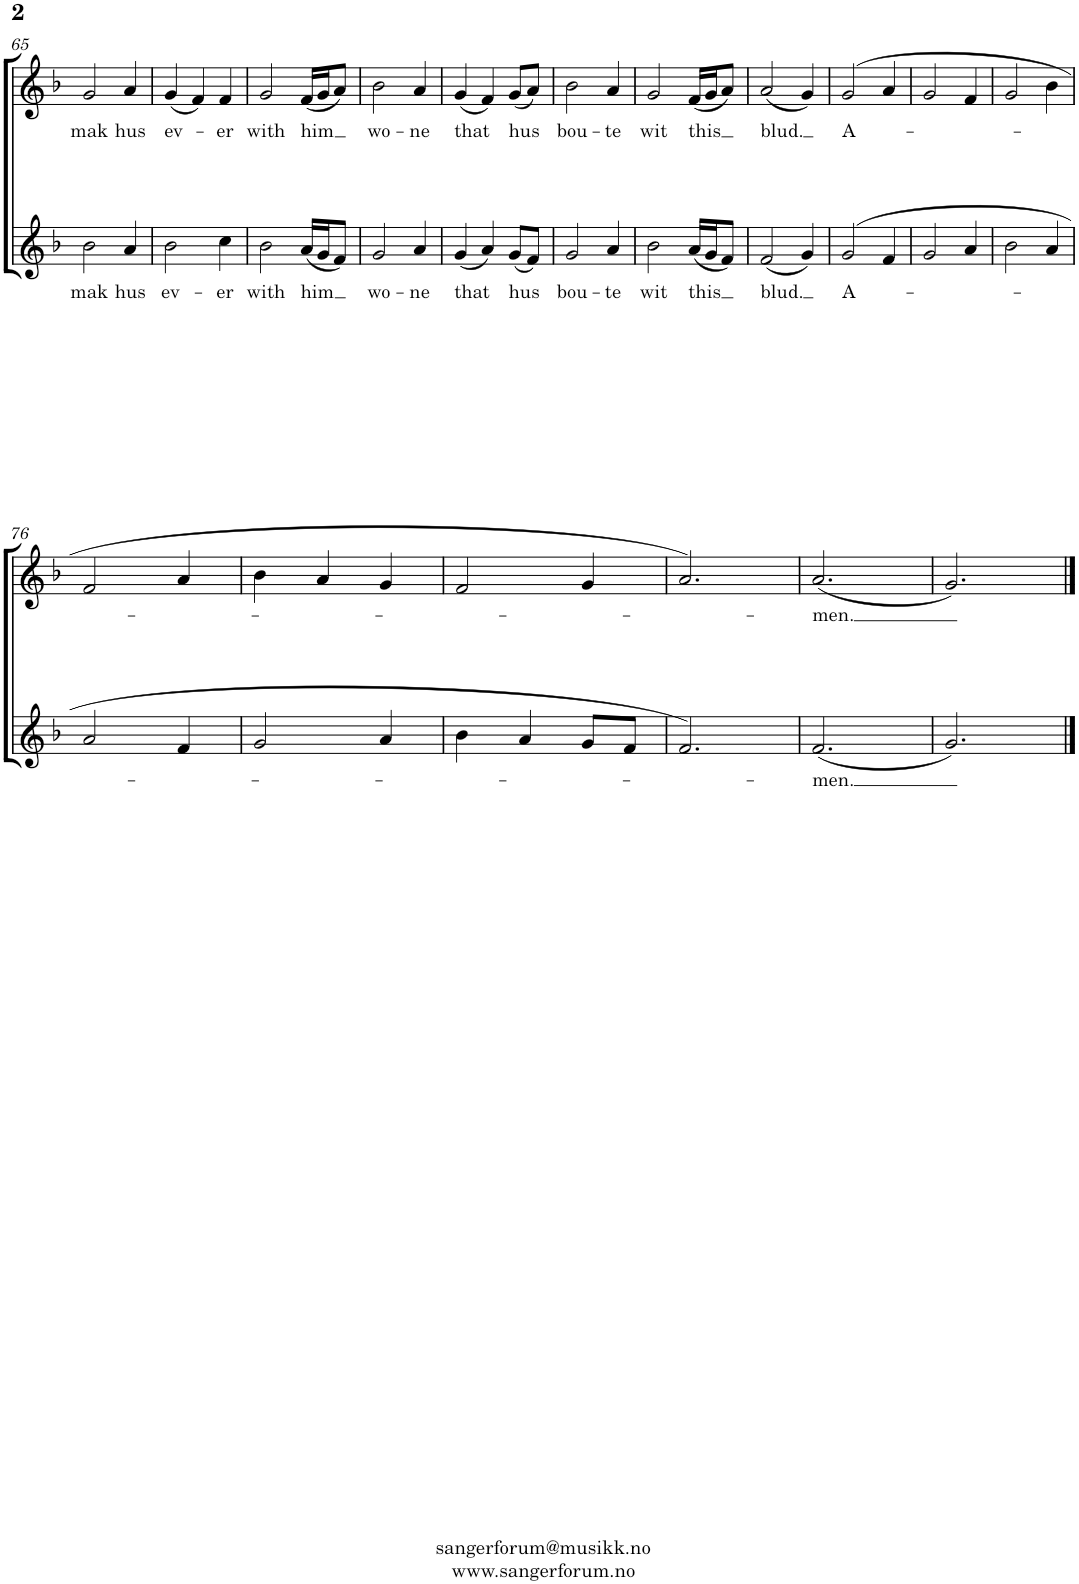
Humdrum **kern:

**kern	**text	**kern	**text
*part2	*part2	*part1	*part1
*staff2	*staff2	*staff1	*staff1
*I"Stemmer 2	*	*I"Stemmer 1	*
!!LO:PB:g=z
*clefG2	*	*clefG2	*
*k[b-]	*	*k[b-]	*
*M3/4	*	*M3/4	*
=65	=65	=65	=65
!	!LO:LY:b	!	!LO:LY:b
2b-\	mak	2g/	mak
!	!LO:LY:b	!	!LO:LY:b
4a/	hus	4a/	hus
=66	=66	=66	=66
!	!LO:LY:b	!	!LO:LY:b
2b-\	ev-	(4g/	ev-
.	.	4f/)	.
!	!LO:LY:b	!	!LO:LY:b
4cc\	-er	4f/	-er
=67	=67	=67	=67
!	!LO:LY:b	!	!LO:LY:b
2b-\	with	2g/	with
!	!LO:LY:b	!	!LO:LY:b
(16a/LL	him	(16f/LL	him
16g/J	.	16g/J	.
8f/J)	.	8a/J)	.
=68	=68	=68	=68
!	!LO:LY:b	!	!LO:LY:b
2g/	wo-	2b-\	wo-
!	!LO:LY:b	!	!LO:LY:b
4a/	-ne	4a/	-ne
=69	=69	=69	=69
!	!LO:LY:b	!	!LO:LY:b
(4g/	that	(4g/	that
4a/)	.	4f/)	.
!	!LO:LY:b	!	!LO:LY:b
(8g/L	hus	(8g/L	hus
8f/J)	.	8a/J)	.
=70	=70	=70	=70
!	!LO:LY:b	!	!LO:LY:b
2g/	bou-	2b-\	bou-
!	!LO:LY:b	!	!LO:LY:b
4a/	-te	4a/	-te
=71	=71	=71	=71
!	!LO:LY:b	!	!LO:LY:b
2b-\	wit	2g/	wit
!	!LO:LY:b	!	!LO:LY:b
(16a/LL	this	(16f/LL	this
16g/J	.	16g/J	.
8f/J)	.	8a/J)	.
=72	=72	=72	=72
!	!LO:LY:b	!	!LO:LY:b
(2f/	blud.	(2a/	blud.
4g/)	.	4g/)	.
=73	=73	=73	=73
!	!LO:LY:b	!	!LO:LY:b
(2g/	A-	(2g/	A-
4f/	.	4a/	.
=74	=74	=74	=74
2g/	.	2g/	.
4a/	.	4f/	.
=75	=75	=75	=75
2b-\	.	2g/	.
4a/	.	4b-\	.
!!LO:LB:g=z
=76	=76	=76	=76
2a/	.	2f/	.
4f/	.	4a/	.
=77	=77	=77	=77
2g/	.	4b-\	.
.	.	4a/	.
4a/	.	4g/	.
=78	=78	=78	=78
4b-\	.	2f/	.
4a/	.	.	.
8g/L	.	4g/	.
8f/J	.	.	.
=79	=79	=79	=79
2.f/)	.	2.a/)	.
=80	=80	=80	=80
!	!LO:LY:b	!	!LO:LY:b
(2.f/	-men.	(2.a/	-men.
=81	=81	=81	=81
2.g/)	.	2.g/)	.
==	==	==	==
*-	*-	*-	*-
